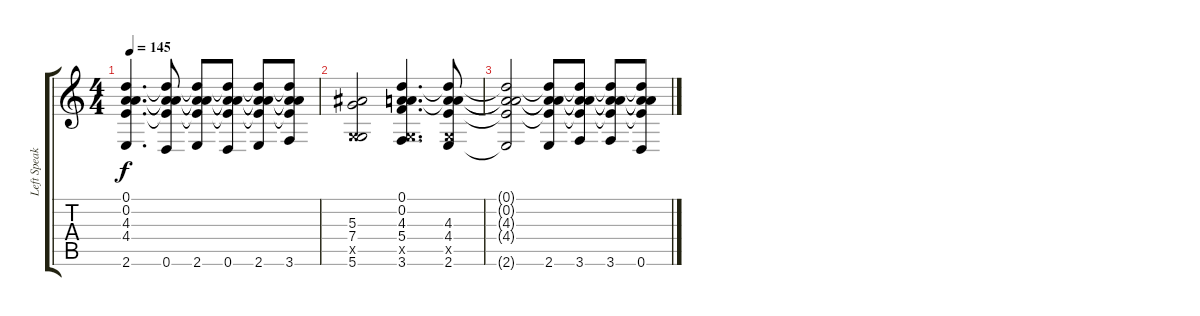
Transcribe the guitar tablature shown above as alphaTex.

\track ("Left Speaker 1" "Left Speak") {instrument distortionguitar}
\staff {score tabs}
\tuning (D4 A3 F3 C3 G2 D2) {hide}
\ts (4 4)
\tempo 145
\clef g2
\ks c
(0.1{t} 0.2{t} 4.3{t} 4.4{t} 2.6{t}).4{d dy f} (0.1{t} 0.2{t} 4.3{t} 4.4{t} 0.6).8 (0.1{t} 0.2{t} 4.3{t} 4.4{t} 2.6).8 (0.1{t} 0.2{t} 4.3{t} 4.4{t} 0.6).8 (0.1{t} 0.2{t} 4.3{t} 4.4{t} 2.6).8 (0.1{t} 0.2{t} 4.3{t} 4.4{t} 3.6).8 |
(5.3 7.4 0.5{x} 5.6).2 (0.1 0.2 4.3 5.4 0.5{x} 3.6).4{d} (0.1{t} 0.2{t} 4.3 4.4 0.5{x} 2.6).8 |
(0.1{t} 0.2{t} 4.3{t} 4.4{t} 2.6{t}).2 (0.1{t} 0.2{t} 4.3{t} 4.4{t} 2.6).8 (0.1{t} 0.2{t} 4.3{t} 4.4{t} 3.6).8 (0.1{t} 0.2{t} 4.3{t} 4.4{t} 3.6).8 (0.1{t} 0.2{t} 4.3{t} 4.4{t} 0.6).8
